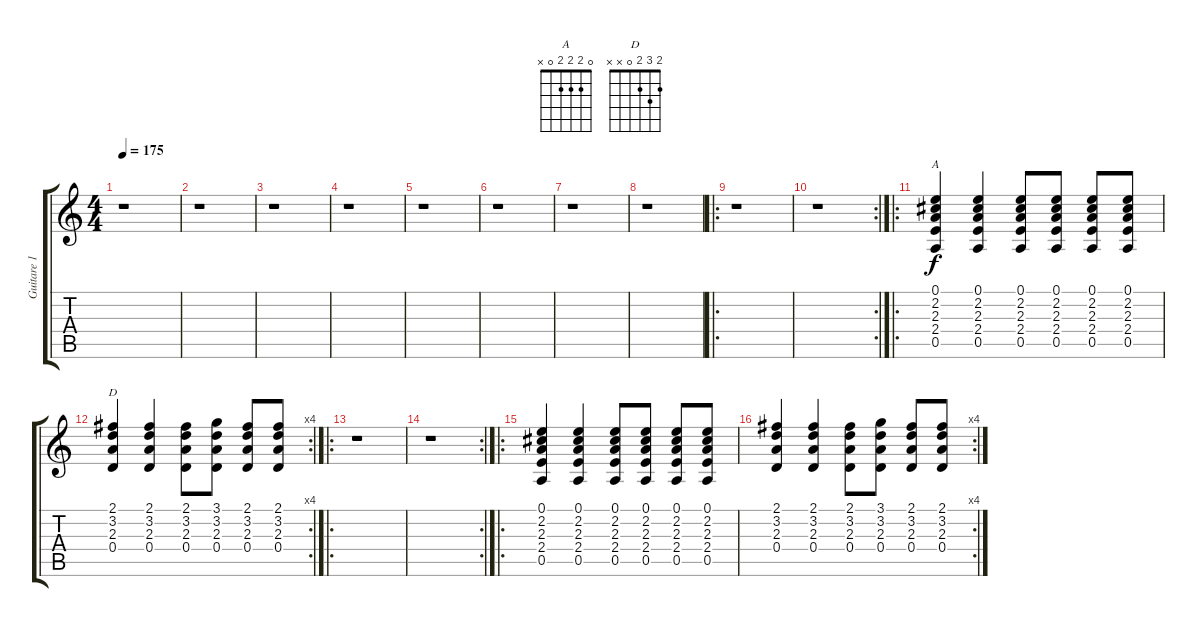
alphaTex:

\track ("Guitare 1 clean" "Guitare 1 ") {instrument electricguitarclean}
\staff {score tabs}
\tuning (E4 B3 G3 D3 A2 E2) {hide}
\chord ("A" 0 2 2 2 0 x)
\chord ("D" 2 3 2 0 x x)
\ts (4 4)
\tempo 175
\clef g2
\ks c
r.1{dy f instrument electricguitarclean} |
r.1 |
r.1 |
r.1 |
r.1 |
r.1 |
r.1 |
r.1 |
\ro
r.1 |
\rc 2
r.1 |
\ro
(0.1 2.2 2.3 2.4 0.5).4{ch "A"} (0.1 2.2 2.3 2.4 0.5).4 (0.1 2.2 2.3 2.4 0.5).8 (0.1 2.2 2.3 2.4 0.5).8 (0.1 2.2 2.3 2.4 0.5).8 (0.1 2.2 2.3 2.4 0.5).8 |
\rc 4
(2.1 3.2 2.3 0.4).4{ch "D"} (2.1 3.2 2.3 0.4).4 (2.1 3.2 2.3 0.4).8 (3.1 3.2 2.3 0.4).8 (2.1 3.2 2.3 0.4).8 (2.1 3.2 2.3 0.4).8 |
\ro
r.1 |
\rc 2
r.1 |
\ro
(0.1 2.2 2.3 2.4 0.5).4 (0.1 2.2 2.3 2.4 0.5).4 (0.1 2.2 2.3 2.4 0.5).8 (0.1 2.2 2.3 2.4 0.5).8 (0.1 2.2 2.3 2.4 0.5).8 (0.1 2.2 2.3 2.4 0.5).8 |
\rc 4
(2.1 3.2 2.3 0.4).4 (2.1 3.2 2.3 0.4).4 (2.1 3.2 2.3 0.4).8 (3.1 3.2 2.3 0.4).8 (2.1 3.2 2.3 0.4).8 (2.1 3.2 2.3 0.4).8
